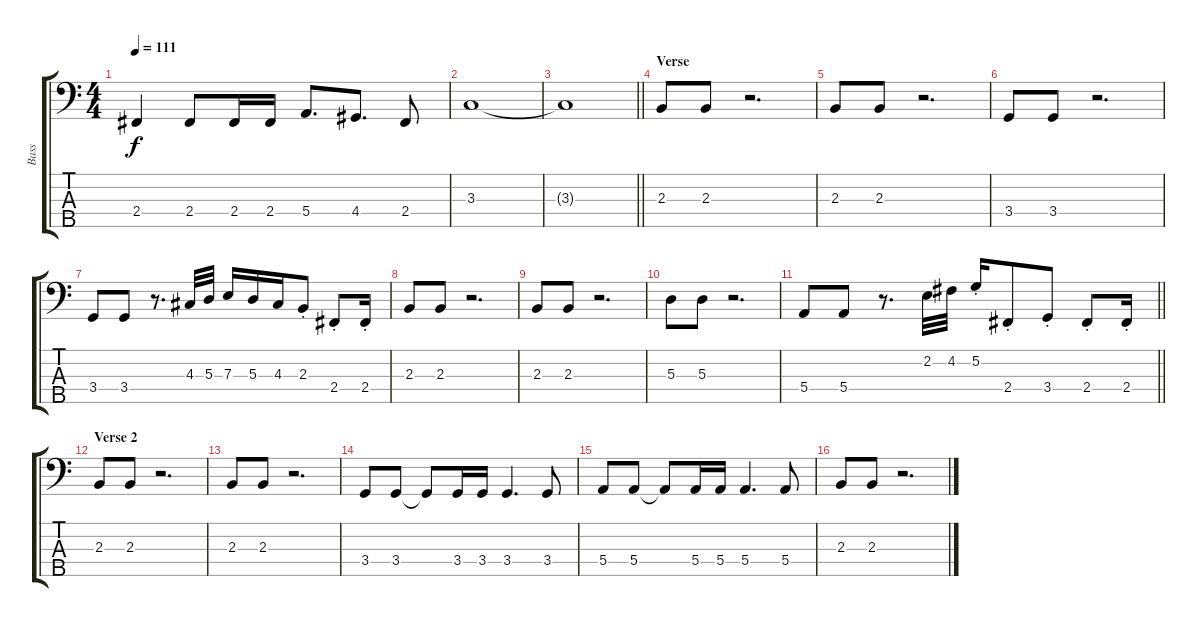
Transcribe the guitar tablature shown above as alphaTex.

\track ("Bass" "Bass") {instrument electricbassfinger}
\staff {score tabs}
\tuning (G2 D2 A1 E1 B0) {hide}
\ts (4 4)
\tempo 111
\clef f4
\ks c
2.4.4{dy f} 2.4.8 2.4.16 2.4.16 5.4.8{d} 4.4.8{d} 2.4.8 |
3.3.1 |
\barLineRight lightlight
3.3{t}.1 |
\section ("" "Verse")
2.3.8 2.3.8 r.2{d} |
2.3.8 2.3.8 r.2{d} |
3.4.8 3.4.8 r.2{d} |
3.4.8 3.4.8 r.8{d} 4.3.32 5.3.32 7.3.16 5.3.16 4.3.16 2.3{st}.8 2.4{st}.8 2.4{st}.16 |
2.3.8 2.3.8 r.2{d} |
2.3.8 2.3.8 r.2{d} |
5.3.8 5.3.8 r.2{d} |
\barLineRight lightlight
5.4.8 5.4.8 r.8{d} 2.2.32 4.2.32 5.2{st}.16 2.4{st}.8 3.4{st}.8 2.4{st}.8 2.4{st}.16 |
\section ("" "Verse 2")
2.3.8 2.3.8 r.2{d} |
2.3.8 2.3.8 r.2{d} |
3.4.8 3.4.8 3.4{t}.8 3.4.16 3.4.16 3.4.4{d} 3.4.8 |
5.4.8 5.4.8 5.4{t}.8 5.4.16 5.4.16 5.4.4{d} 5.4.8 |
2.3.8 2.3.8 r.2{d}
